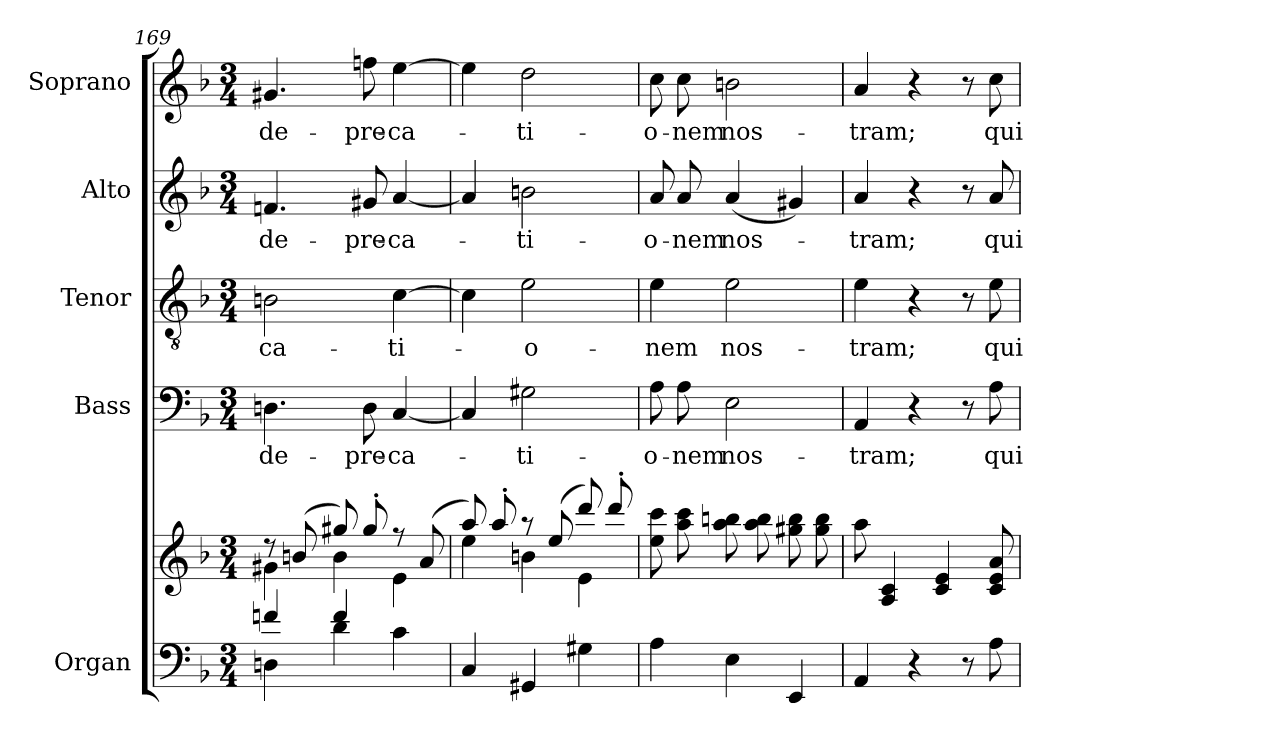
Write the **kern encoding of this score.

**kern	**kern	**kern	**text	**kern	**text	**kern	**text	**kern	**text
*part5	*part5	*part4	*part4	*part3	*part3	*part2	*part2	*part1	*part1
*staff6	*staff5	*staff4	*staff4	*staff3	*staff3	*staff2	*staff2	*staff1	*staff1
*I"Organ	*	*I"Bass	*	*I"Tenor	*	*I"Alto	*	*I"Soprano	*
*I'Org.	*	*I'B.	*	*I'T.	*	*I'A.	*	*I'S.	*
*clefF4	*clefG2	*clefF4	*	*clefGv2	*	*clefG2	*	*clefG2	*
*	*	*	*	*ITrd7c12	*	*	*	*	*
*k[b-]	*k[b-]	*k[b-]	*	*k[b-]	*	*k[b-]	*	*k[b-]	*
*F:	*F:	*F:	*	*F:	*	*F:	*	*F:	*
*M3/4	*M3/4	*M3/4	*	*M3/4	*	*M3/4	*	*M3/4	*
=169	=169	=169	=169	=169	=169	=169	=169	=169	=169
*^	*^	*	*	*	*	*	*	*	*
!	!	!	!	!	!LO:LY:b:color=#000000	!	!	!	!	!	!
!	!	!	!	!	!	!	!LO:LY:b:color=#000000	!	!	!	!
!	!	!	!	!	!	!	!	!	!LO:LY:b:color=#000000	!	!
!	!	!	!	!	!	!	!	!	!	!	!LO:LY:b:color=#000000
4fni/	4Dni\	8r	4g#Xi\	4.Dni\	de-	2BBni\	-ca-	4.fni/	de-	4.g#Xi/	de-
.	.	(8bni/	.	.	.	.	.	.	.	.	.
4fi/	4di\	8gg#Xi/)	4bi\	.	.	.	.	.	.	.	.
!	!	!	!	!	!LO:LY:b:color=#000000	!	!	!	!	!	!
!	!	!	!	!	!	!	!	!	!LO:LY:b:color=#000000	!	!
!	!	!	!	!	!	!	!	!	!	!	!LO:LY:b:color=#000000
.	.	8gg#'i/	.	8Di\	-pre-	.	.	8g#Xi/	-pre-	8ffni\	-pre-
!	!	!	!	!	!LO:LY:b:color=#000000	!	!	!	!	!	!
!	!	!	!	!	!	!	!LO:LY:b:color=#000000	!	!	!	!
!	!	!	!	!	!	!	!	!	!LO:LY:b:color=#000000	!	!
!	!	!	!	!	!	!	!	!	!	!	!LO:LY:b:color=#000000
4ci\	4ryy	8r	4ei\	[4Ci/	-ca-	[4Ci\	-ti-	[4ai/	-ca-	[4eei\	-ca-
.	.	(8ai/	.	.	.	.	.	.	.	.	.
*v	*v	*	*	*	*	*	*	*	*	*	*
=170	=170	=170	=170	=170	=170	=170	=170	=170	=170	=170
4Ci/	8aai/)	4eei\	4Ci/]	.	4Ci\]	.	4ai/]	.	4eei\]	.
.	8aa'i/	.	.	.	.	.	.	.	.	.
!	!	!	!	!LO:LY:b:color=#000000	!	!	!	!	!	!
!	!	!	!	!	!	!LO:LY:b:color=#000000	!	!	!	!
!	!	!	!	!	!	!	!	!LO:LY:b:color=#000000	!	!
!	!	!	!	!	!	!	!	!	!	!LO:LY:b:color=#000000
4GG#Xi/	8r	4bni\	2G#Xi\	-ti-	2Ei\	-o-	2bni\	-ti-	2ddi\	-ti-
.	(8eei/	.	.	.	.	.	.	.	.	.
4G#Xi\	8dddi/)	4ei\	.	.	.	.	.	.	.	.
.	8ddd'i/	.	.	.	.	.	.	.	.	.
*	*v	*v	*	*	*	*	*	*	*	*
=171	=171	=171	=171	=171	=171	=171	=171	=171	=171
!	!	!	!LO:LY:b:color=#000000	!	!	!	!	!	!
!	!	!	!	!	!LO:LY:b:color=#000000	!	!	!	!
!	!	!	!	!	!	!	!LO:LY:b:color=#000000	!	!
!	!	!	!	!	!	!	!	!	!LO:LY:b:color=#000000
4Ai\	8eei\ 8ccci	8Ai\	-o-	4Ei\	-nem	8ai/	-o-	8cci\	-o-
!	!	!	!LO:LY:b:color=#000000	!	!	!	!	!	!
!	!	!	!	!	!	!	!LO:LY:b:color=#000000	!	!
!	!	!	!	!	!	!	!	!	!LO:LY:b:color=#000000
.	8aai\ 8ccci	8Ai\	-nem	.	.	8ai/	-nem	8cci\	-nem
!	!	!	!LO:LY:b:color=#000000	!	!	!	!	!	!
!	!	!	!	!	!LO:LY:b:color=#000000	!	!	!	!
!	!	!	!	!	!	!	!LO:LY:b:color=#000000	!	!
!	!	!	!	!	!	!	!	!	!LO:LY:b:color=#000000
4Ei\	8aai\ 8bbni	2Ei\	nos-	2Ei\	nos-	(4ai/	nos-	2bni\	nos-
.	8aai\ 8bbi	.	.	.	.	.	.	.	.
4EEi/	8gg#Xi\ 8bbi	.	.	.	.	4g#Xi/)	.	.	.
.	8gg#i\ 8bbi	.	.	.	.	.	.	.	.
=172	=172	=172	=172	=172	=172	=172	=172	=172	=172
!	!	!	!LO:LY:b:color=#000000	!	!	!	!	!	!
!	!	!	!	!	!LO:LY:b:color=#000000	!	!	!	!
!	!	!	!	!	!	!	!LO:LY:b:color=#000000	!	!
!	!	!	!	!	!	!	!	!	!LO:LY:b:color=#000000
4AAi/	8aai\	4AAi/	-tram;	4Ei\	-tram;	4ai/	-tram;	4ai/	-tram;
.	4Ai/ 4ci	.	.	.	.	.	.	.	.
4r	.	4r	.	4r	.	4r	.	4r	.
.	4ci/ 4ei	.	.	.	.	.	.	.	.
8r	.	8r	.	8r	.	8r	.	8r	.
!	!	!	!LO:LY:b:color=#000000	!	!	!	!	!	!
!	!	!	!	!	!LO:LY:b:color=#000000	!	!	!	!
!	!	!	!	!	!	!	!LO:LY:b:color=#000000	!	!
!	!	!	!	!	!	!	!	!	!LO:LY:b:color=#000000
8Ai\	8ci/ 8ei 8ai	8Ai\	qui	8Ei\	qui	8ai/	qui	8cci\	qui
=	=	=	=	=	=	=	=	=	=
*-	*-	*-	*-	*-	*-	*-	*-	*-	*-
